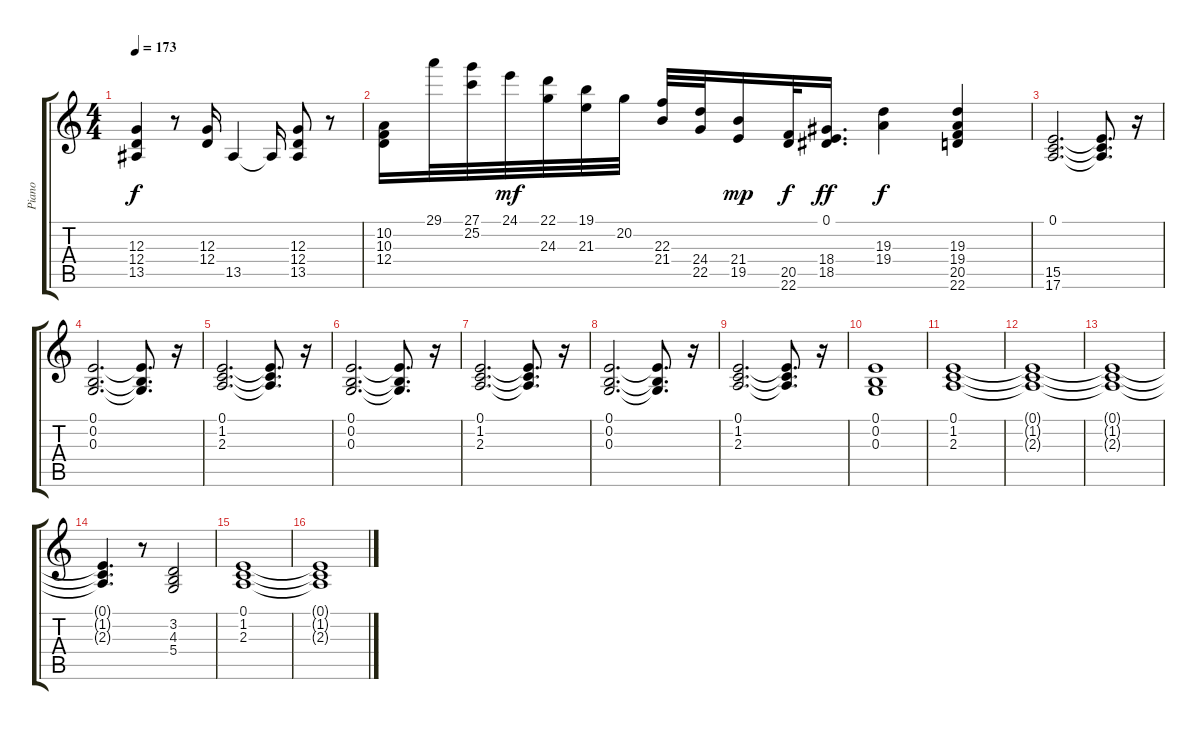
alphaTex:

\track ("Piano" "Piano") {instrument acousticgrandpiano}
\staff {score tabs}
\tuning (E4 B3 G3 D3 A2 E2) {hide}
\ts (4 4)
\tempo 173
\clef g2
\ks c
(12.3 12.4 13.5).4{dy f} r.8 (12.3 12.4).16 13.5.4 13.5{t}.16 (12.3 12.4 13.5).8 r.8 |
(10.2 10.3 12.4).16 29.1.32 (27.1 25.2).32 24.1.32{dy mf} (22.1 24.3).32 (19.1 21.3).32 20.2.32 (22.3 21.4).32 (24.4 22.5).32 (21.4 19.5).16{dy mp} (20.5 22.6).32{dy f} (0.1 18.4 18.5).16{d dy ff} (19.3 19.4).4{dy f} (19.3 19.4 20.5 22.6).4 |
(0.1 15.5 17.6).2{d} (0.1{t} 15.5{t} 17.6{t}).8{d} r.16 |
(0.1 0.2 0.3).2{d} (0.1{t} 0.2{t} 0.3{t}).8{d} r.16 |
(0.1 1.2 2.3).2{d} (0.1{t} 1.2{t} 2.3{t}).8{d} r.16 |
(0.1 0.2 0.3).2{d} (0.1{t} 0.2{t} 0.3{t}).8{d} r.16 |
(0.1 1.2 2.3).2{d} (0.1{t} 1.2{t} 2.3{t}).8{d} r.16 |
(0.1 0.2 0.3).2{d} (0.1{t} 0.2{t} 0.3{t}).8{d} r.16 |
(0.1 1.2 2.3).2{d} (0.1{t} 1.2{t} 2.3{t}).8{d} r.16 |
(0.1 0.2 0.3).1 |
(0.1 1.2 2.3).1 |
(0.1{t} 1.2{t} 2.3{t}).1 |
(0.1{t} 1.2{t} 2.3{t}).1 |
(0.1{t} 1.2{t} 2.3{t}).4{d} r.8 (3.2 4.3 5.4).2 |
(0.1 1.2 2.3).1 |
(0.1{t} 1.2{t} 2.3{t}).1
